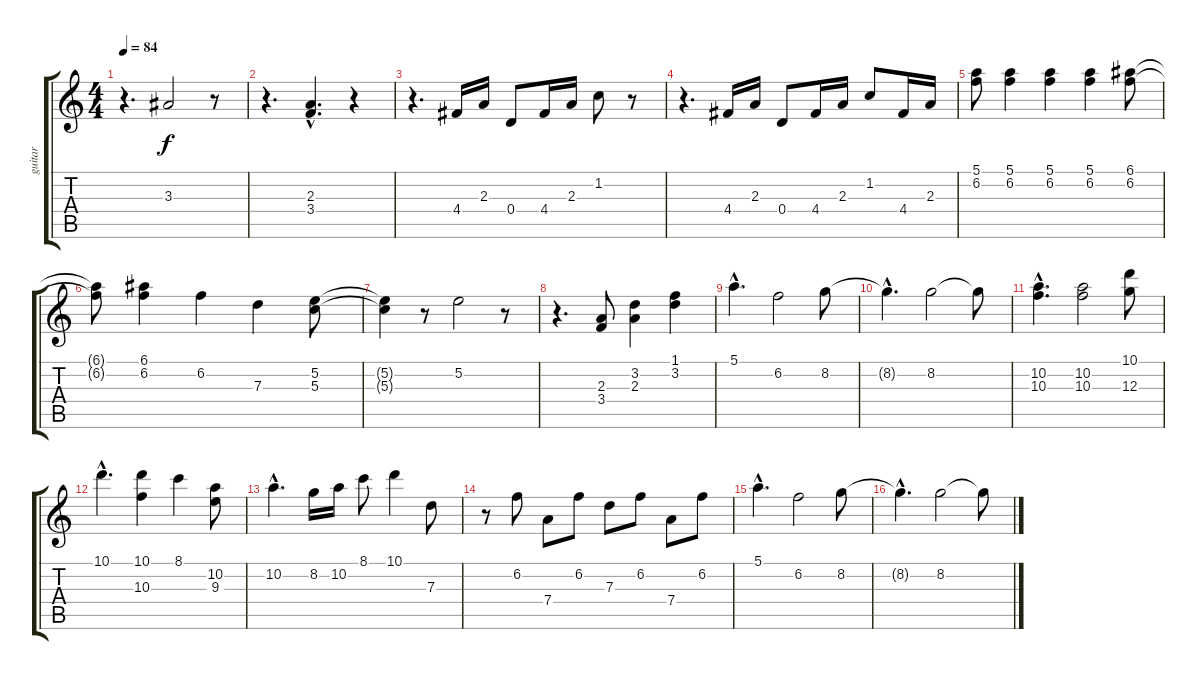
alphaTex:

\track ("guitar" "guitar") {instrument acousticguitarsteel}
\staff {score tabs}
\tuning (E4 B3 G3 D3 A2 E2) {hide}
\ts (4 4)
\tempo 84
\clef g2
\ks c
r.4{d dy f} 3.3.2 r.8 |
r.4{d} (2.3{hac} 3.4{hac}).4{d} r.4 |
r.4{d} 4.4.16 2.3.16 0.4.8 4.4.16 2.3.16 1.2.8 r.8 |
r.4{d} 4.4.16 2.3.16 0.4.8 4.4.16 2.3.16 1.2.8 4.4.16 2.3.16 |
(5.1 6.2).8 (5.1 6.2).4 (5.1 6.2).4 (5.1 6.2).4 (6.1 6.2).8 |
(6.1{t} 6.2{t}).8 (6.1 6.2).4 6.2.4 7.3.4 (5.2 5.3).8 |
(5.2{t} 5.3{t}).4 r.8 5.2.2 r.8 |
r.4{d} (2.3 3.4).8 (3.2 2.3).4 (1.1 3.2).4 |
5.1{hac}.4{d} 6.2.2 8.2.8 |
8.2{hac t}.4{d} 8.2.2 8.2{t}.8 |
(10.2{hac} 10.3{hac}).4{d} (10.2 10.3).2 (10.1 12.3).8 |
10.1{hac}.4{d} (10.1 10.3).4 8.1.4 (10.2 9.3).8 |
10.2{hac}.4{d} 8.2.16 10.2.16 8.1.8 10.1.4 7.3.8 |
r.8 6.2.8 7.4.8 6.2.8 7.3.8 6.2.8 7.4.8 6.2.8 |
5.1{hac}.4{d} 6.2.2 8.2.8 |
8.2{hac t}.4{d} 8.2.2 8.2{t}.8
